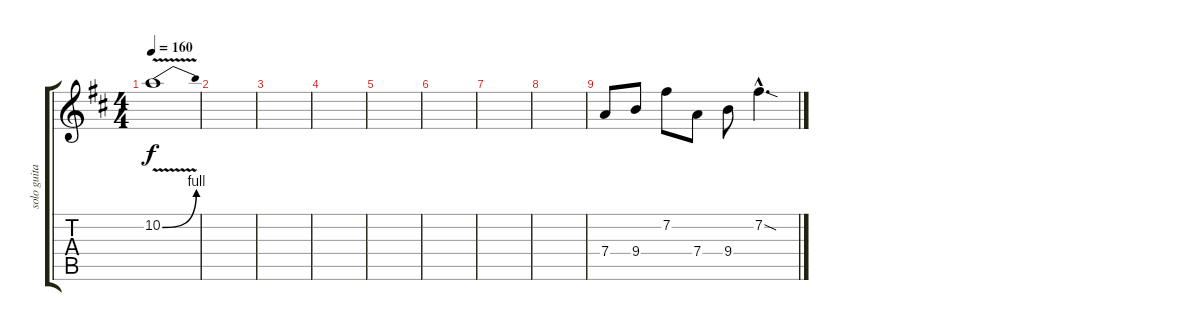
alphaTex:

\track ("solo guitar" "solo guita") {instrument distortionguitar}
\staff {score tabs}
\tuning (E4 B3 G3 D3 A2 E2) {hide}
\ts (4 4)
\tempo 160
\clef g2
\ks bminor
10.2{be (bend 0 0 60 4) v}.1{dy f} |
|
|
|
|
|
|
|
7.4.8 9.4.8 7.2.8 7.4.8 9.4.8 7.2{sod hac}.4{d}
